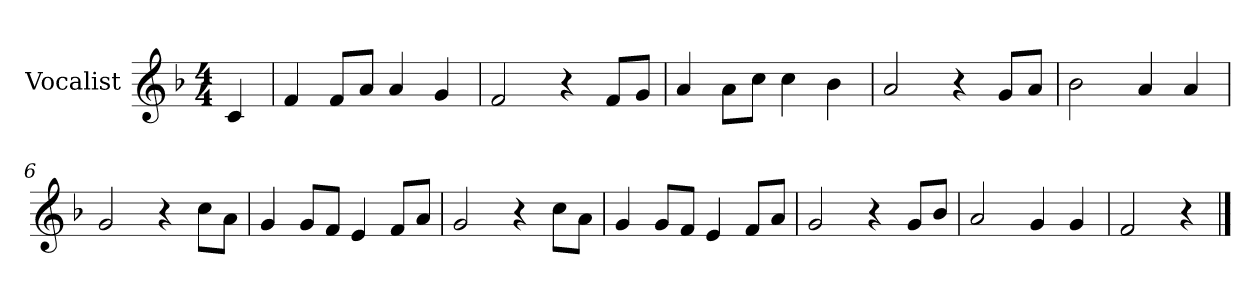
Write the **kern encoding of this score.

**kern
*part1
*staff1
*I"Vocalist
*k[b-]
*F:
*M4/4
=
4c
=1
4f
8fL
8aJ
4a
4g
=2
2f
4r
8fL
8gJ
=3
4a
8aL
8ccJ
4cc
4b-
=4
2a
4r
8gL
8aJ
=5
2b-
4a
4a
=6
2g
4r
8ccL
8aJ
=7
4g
8gL
8fJ
4e
8fL
8aJ
=8
2g
4r
8ccL
8aJ
=9
4g
8gL
8fJ
4e
8fL
8aJ
=10
2g
4r
8gL
8b-J
=11
2a
4g
4g
=12
2f
4r
==
*-
